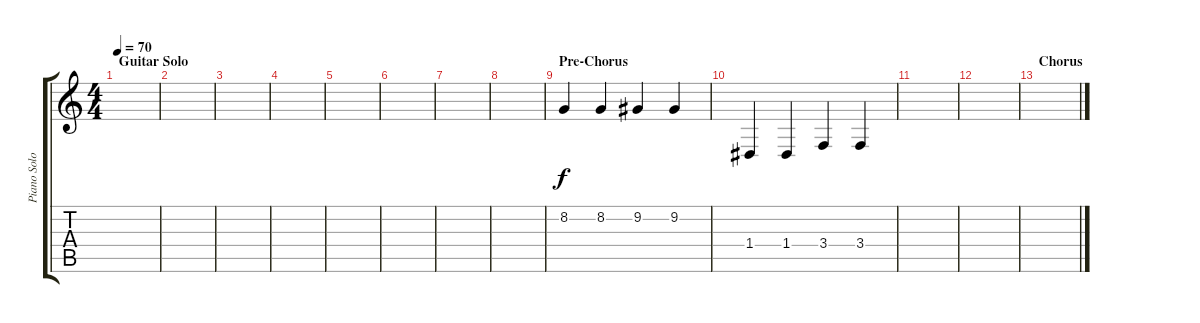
\track ("Piano Solo" "Piano Solo") {instrument brightacousticpiano}
\staff {score tabs}
\tuning (E4 B3 G3 D3 A2 E2) {hide}
\ts (4 4)
\section ("" "Guitar Solo")
\tempo 70
\clef g2
\ks c
|
|
|
|
|
|
|
|
\section ("" "Pre-Chorus")
8.2.4 8.2.4 9.2.4 9.2.4 |
1.4.4 1.4.4 3.4.4 3.4.4 |
|
|
\section ("" "Chorus")
